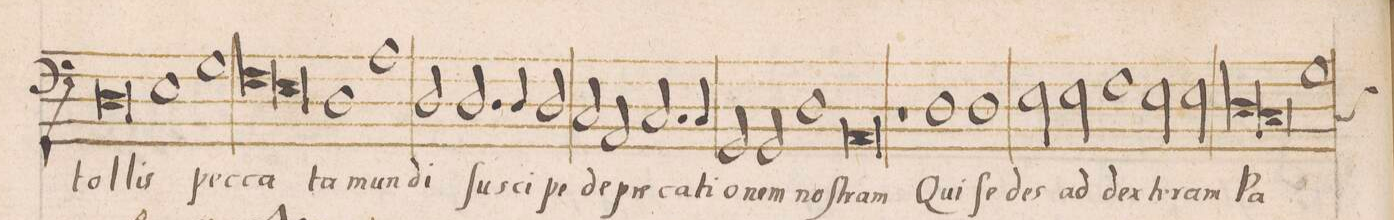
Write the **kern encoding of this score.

**kern	**text
*I"BASVS	*
*clefF4	*
*k[]	*
*met(C|)	*
*M2/1	*
0D	tol-
=71-	=71-
1E	-lis
=72-	=72-
1G	pec-
*lig	*
1F	-ca-
=73-	=73-
1E	.
*Xlig	*
1D	-ta
=74-	=74-
1A	mun-
2D/	-di
2.D/	ſus-
=75-	=75-
4D/	-ci-
2D/	-pe
2C/	de-
2AA/	-pre-
=76-	=76-
2.C/	-ca-
4C/	-ti-
2GG/	-o-
2GG/	-nem
=77-	=77-
1D	no-
0AA	-ſtram
=78-	=78-
1r	.
=79-	=79-
1D	Qui
1D	ſe-
=80-	=80-
2E\	-des
2E\	ad
1F	dex-
=81-	=81-
2E\	-te-
2E\	-ram
*lig	*
1D	Pa-
=82-	=82-
1C	.
*Xlig	*
1G	.
*custos:C	*
=83-	=83-
*-	*-
